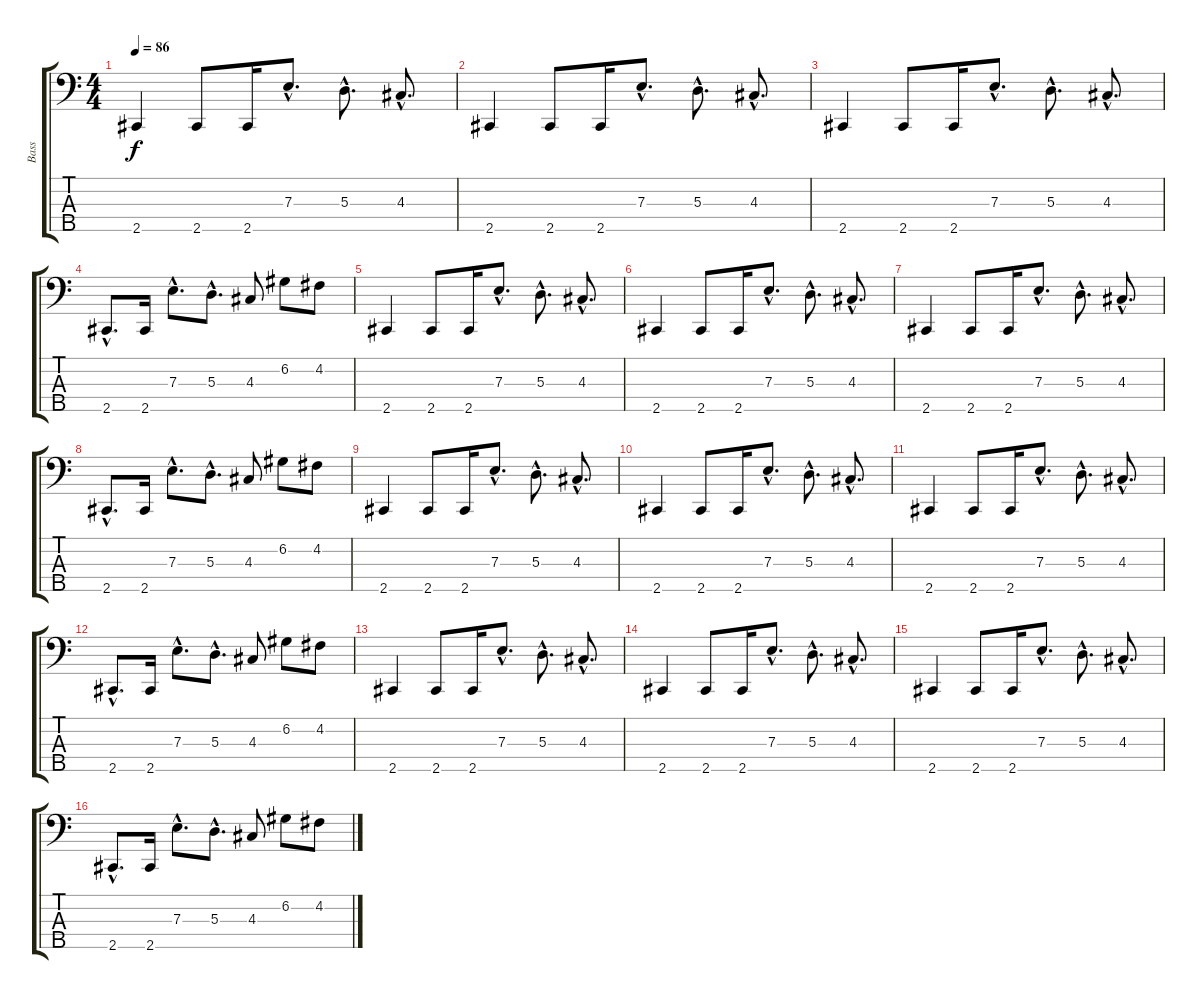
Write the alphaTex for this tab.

\track ("Bass" "Bass") {instrument electricbassfinger}
\staff {score tabs}
\tuning (G2 D2 A1 E1 B0) {hide}
\ts (4 4)
\tempo 86
\clef f4
\ks c
2.5.4{dy f} 2.5.8 2.5.16 7.3{hac}.8{d} 5.3{hac}.8{d} 4.3{hac}.8{d} |
2.5.4 2.5.8 2.5.16 7.3{hac}.8{d} 5.3{hac}.8{d} 4.3{hac}.8{d} |
2.5.4 2.5.8 2.5.16 7.3{hac}.8{d} 5.3{hac}.8{d} 4.3{hac}.8{d} |
2.5{hac}.8{d} 2.5.16 7.3{hac}.8{d} 5.3{hac}.8{d} 4.3.8 6.2.8 4.2.8 |
2.5.4 2.5.8 2.5.16 7.3{hac}.8{d} 5.3{hac}.8{d} 4.3{hac}.8{d} |
2.5.4 2.5.8 2.5.16 7.3{hac}.8{d} 5.3{hac}.8{d} 4.3{hac}.8{d} |
2.5.4 2.5.8 2.5.16 7.3{hac}.8{d} 5.3{hac}.8{d} 4.3{hac}.8{d} |
2.5{hac}.8{d} 2.5.16 7.3{hac}.8{d} 5.3{hac}.8{d} 4.3.8 6.2.8 4.2.8 |
2.5.4 2.5.8 2.5.16 7.3{hac}.8{d} 5.3{hac}.8{d} 4.3{hac}.8{d} |
2.5.4 2.5.8 2.5.16 7.3{hac}.8{d} 5.3{hac}.8{d} 4.3{hac}.8{d} |
2.5.4 2.5.8 2.5.16 7.3{hac}.8{d} 5.3{hac}.8{d} 4.3{hac}.8{d} |
2.5{hac}.8{d} 2.5.16 7.3{hac}.8{d} 5.3{hac}.8{d} 4.3.8 6.2.8 4.2.8 |
2.5.4 2.5.8 2.5.16 7.3{hac}.8{d} 5.3{hac}.8{d} 4.3{hac}.8{d} |
2.5.4 2.5.8 2.5.16 7.3{hac}.8{d} 5.3{hac}.8{d} 4.3{hac}.8{d} |
2.5.4 2.5.8 2.5.16 7.3{hac}.8{d} 5.3{hac}.8{d} 4.3{hac}.8{d} |
2.5{hac}.8{d} 2.5.16 7.3{hac}.8{d} 5.3{hac}.8{d} 4.3.8 6.2.8 4.2.8
